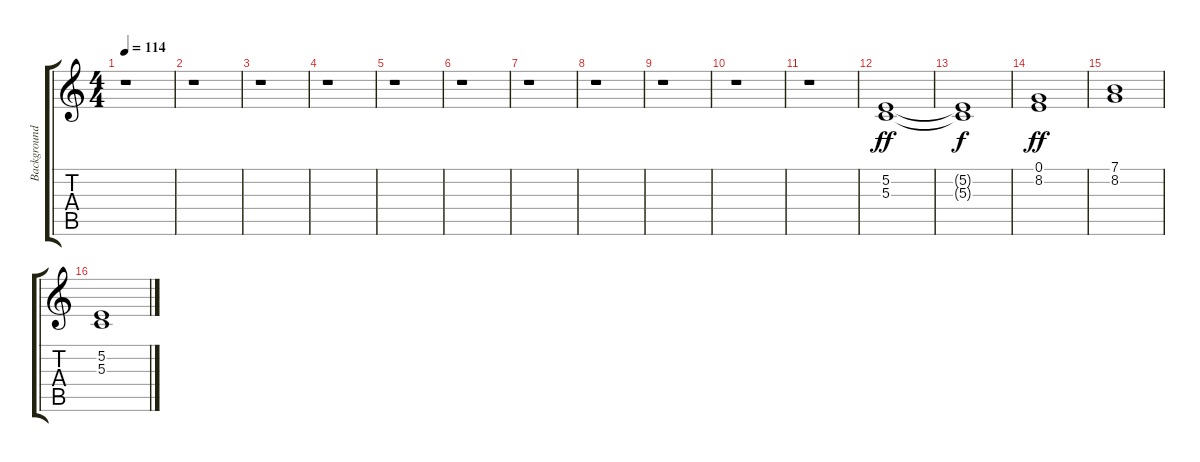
\track ("Background vocals" "Background") {instrument choiraahs}
\staff {score tabs}
\tuning (E4 B3 G3 D3 A2 E2) {hide}
\ts (4 4)
\tempo 114
\clef g2
\ks c
r.1{dy ff} |
r.1 |
r.1 |
r.1 |
r.1 |
r.1 |
r.1 |
r.1 |
r.1 |
r.1 |
r.1 |
(5.2 5.3).1 |
(5.2{t} 5.3{t}).1{dy f} |
(0.1 8.2).1{dy ff} |
(7.1 8.2).1 |
(5.2 5.3).1
